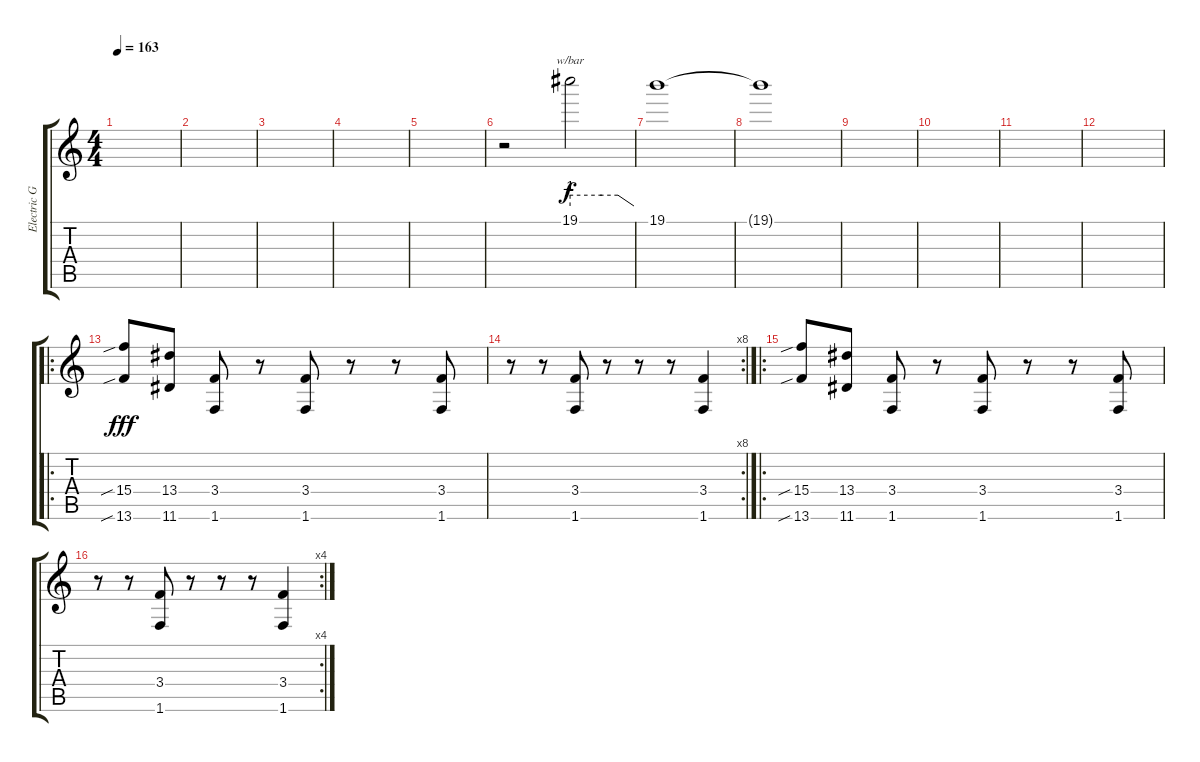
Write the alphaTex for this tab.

\track ("Electric Guitar" "Electric G") {instrument distortionguitar}
\staff {score tabs}
\tuning (E4 B3 G3 D3 A2 E2) {hide}
\ts (4 4)
\tempo 163
\clef g2
\ks c
|
|
|
|
|
r.2{volume 7 balance 12} 19.1.2{tbe (custom default 0 4 30 4 45 4 60 0)} |
19.1.1 |
19.1{t}.1 |
|
|
|
|
\ro
(15.4{sib} 13.6{sib}).8{dy fff instrument lead1square} (13.4 11.6).8 (3.4 1.6).8 r.8 (3.4 1.6).8 r.8 r.8 (3.4 1.6).8 |
\rc 8
r.8 r.8 (3.4 1.6).8 r.8 r.8 r.8 (3.4 1.6).4 |
\ro
(15.4{sib} 13.6{sib}).8{instrument lead1square} (13.4 11.6).8 (3.4 1.6).8 r.8 (3.4 1.6).8 r.8 r.8 (3.4 1.6).8 |
\rc 4
r.8 r.8 (3.4 1.6).8 r.8 r.8 r.8 (3.4 1.6).4
